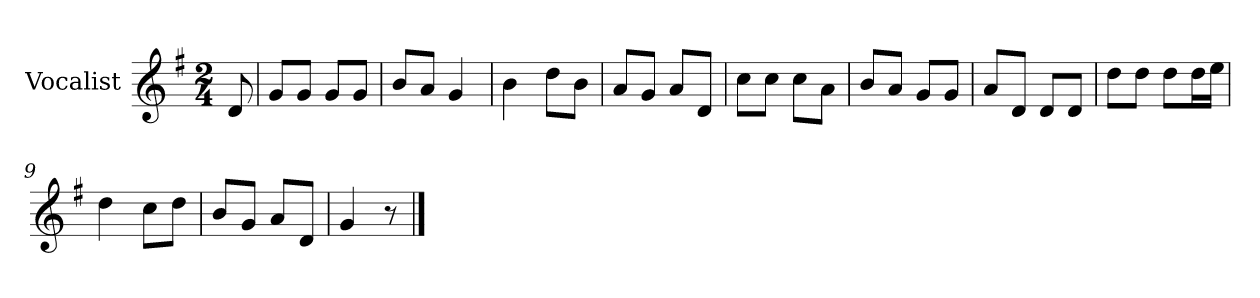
**kern
*part1
*staff1
*I"Vocalist
*k[f#]
*G:
*M2/4
=
8d
=1
8gL
8gJ
8gL
8gJ
=2
8bL
8aJ
4g
=3
4b
8ddL
8bJ
=4
8aL
8gJ
8aL
8dJ
=5
8ccL
8ccJ
8ccL
8aJ
=6
8bL
8aJ
8gL
8gJ
=7
8aL
8dJ
8dL
8dJ
=8
8ddL
8ddJ
8ddL
16ddL
16eeJJ
=9
4dd
8ccL
8ddJ
=10
8bL
8gJ
8aL
8dJ
=11
4g
8r
==
*-
